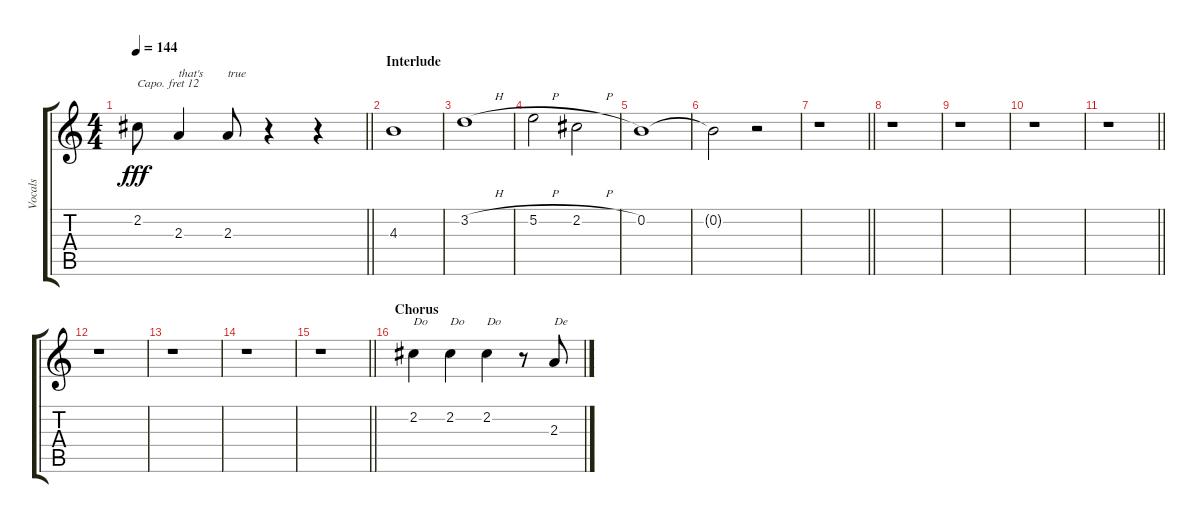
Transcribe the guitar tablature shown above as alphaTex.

\track ("Vocals" "Vocals") {instrument oboe}
\staff {score tabs}
\capo 12
\tuning (E4 B3 G3 D3 A2 E2) {hide}
\ts (4 4)
\tempo 144
\clef g2
\barLineRight lightlight
\ks c
2.2{t}.8{dy fff} 2.3.4{txt "that's"} 2.3.8{txt "true"} r.4 r.4 |
\section ("" "Interlude")
4.3.1 |
3.2{h}.1 |
5.2{h}.2 2.2{h}.2 |
0.2.1 |
0.2{t}.2 r.2 |
\barLineRight lightlight
r.1 |
r.1 |
r.1 |
r.1 |
\barLineRight lightlight
r.1 |
r.1 |
r.1 |
r.1 |
\barLineRight lightlight
r.1 |
\section ("" "Chorus")
2.2.4{txt "Do"} 2.2.4{txt "Do"} 2.2.4{txt "Do"} r.8 2.3.8{txt "De"}
